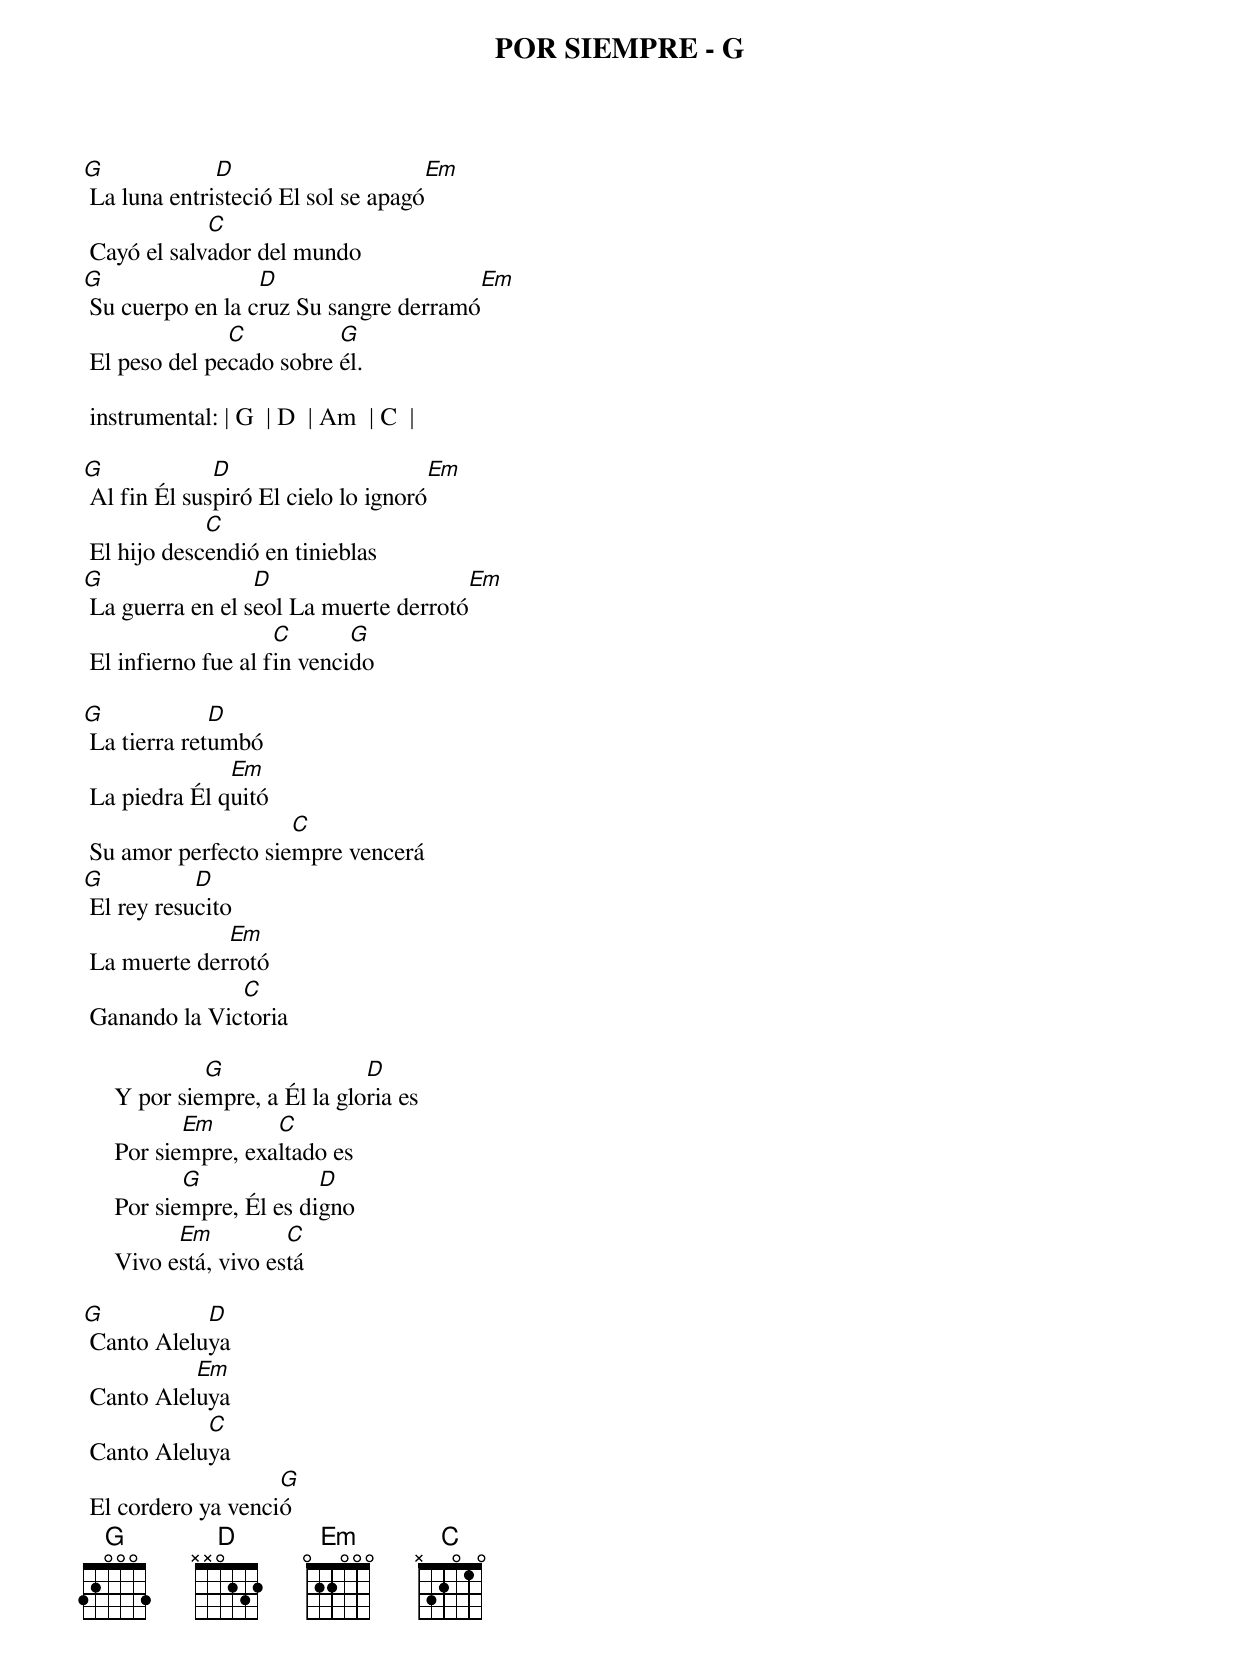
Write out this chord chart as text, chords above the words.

POR SIEMPRE - G

G             D					Em
 La luna entristeció El sol se apagó
             C
 Cayó el salvador del mundo
G                 D					Em
 Su cuerpo en la cruz Su sangre derramó
               C          G
 El peso del pecado sobre él.

 instrumental: | G  | D  | Am  | C  |

G             D					  Em
 Al fin Él suspiró El cielo lo ignoró
             C
 El hijo descendió en tinieblas
G                 D					Em
 La guerra en el seol La muerte derrotó
                     C       G
 El infierno fue al fin vencido

G             D
 La tierra retumbó
               Em
 La piedra Él quitó
                     C
 Su amor perfecto siempre vencerá
G           D
 El rey resucito
              Em
 La muerte derrotó
               C
 Ganando la Victoria

              G                D
     Y por siempre, a Él la gloria es
            Em       C
     Por siempre, exaltado es
            G             D
     Por siempre, Él es digno
           Em          C
     Vivo está, vivo está

G           D
 Canto Aleluya
           Em
 Canto Aleluya
            C
 Canto Aleluya
                    G
 El cordero ya venció
